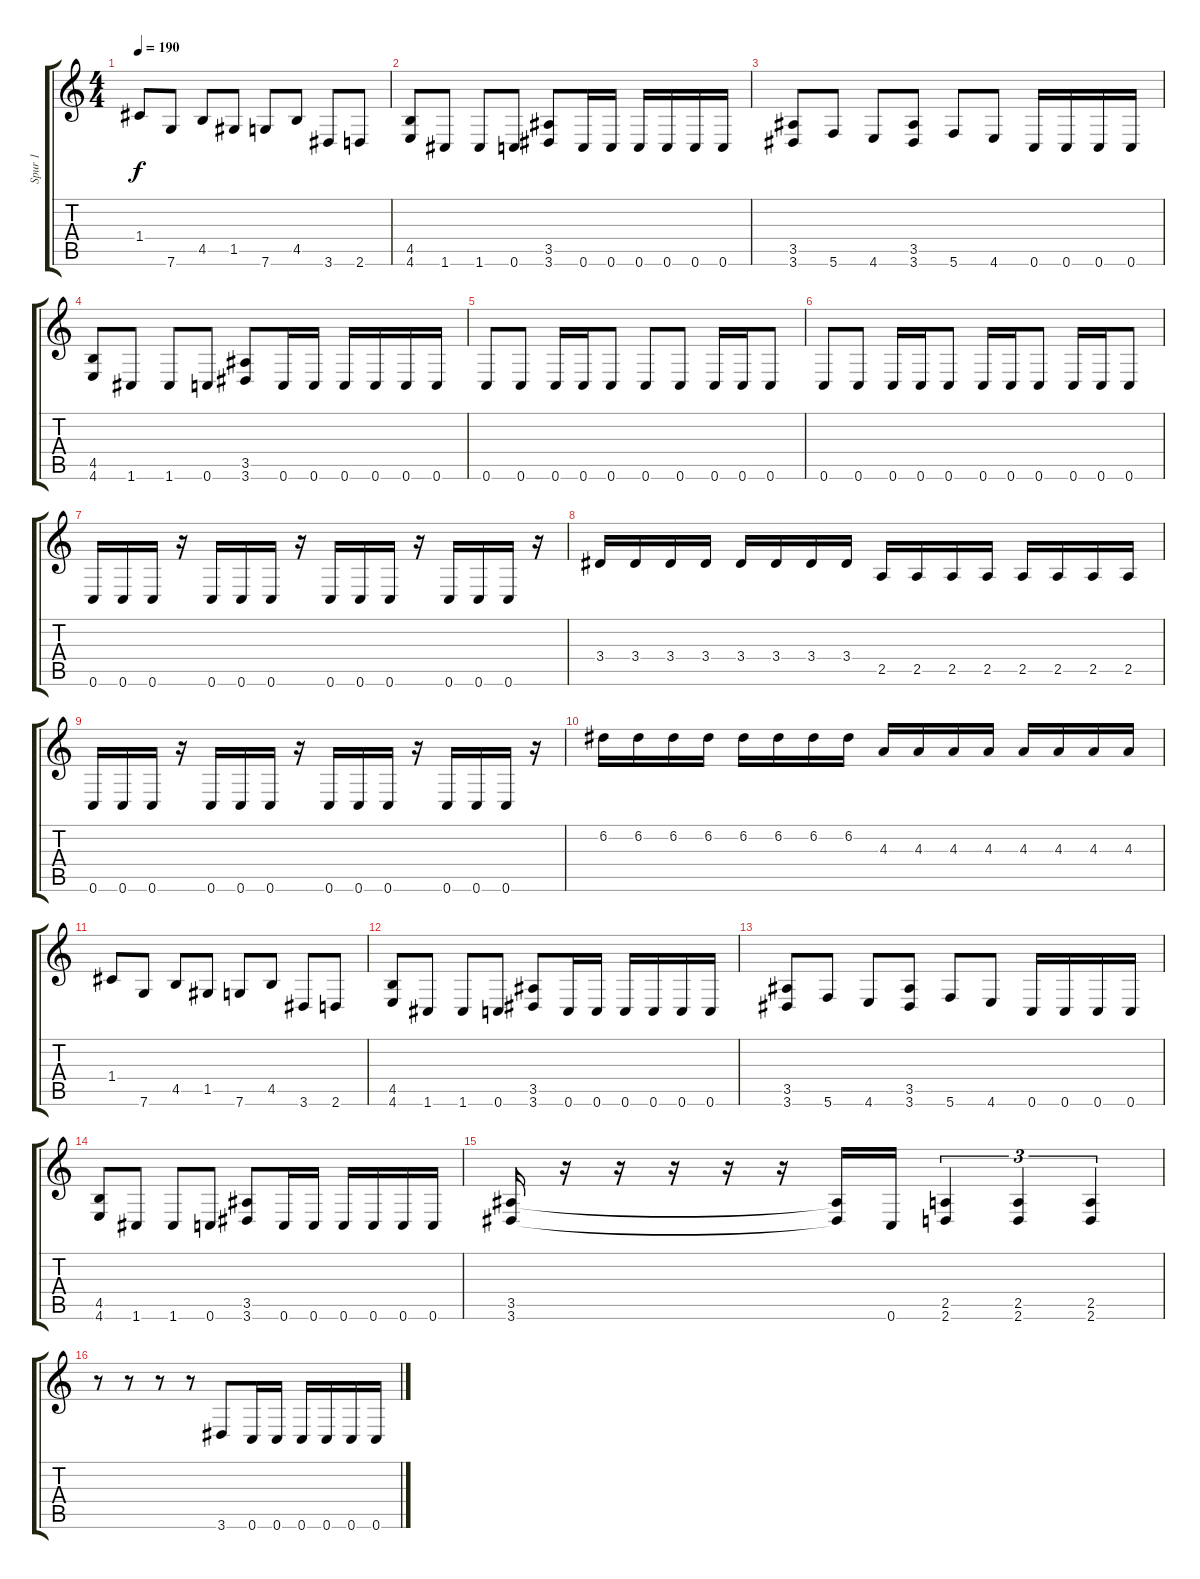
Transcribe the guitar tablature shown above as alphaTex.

\track ("Spur 1" "Spur 1") {instrument distortionguitar}
\staff {score tabs}
\tuning (D4 A3 F3 C3 G2 C2) {hide}
\ts (4 4)
\tempo 190
\clef g2
\ks c
1.4.8{dy f} 7.6.8 4.5.8 1.5.8 7.6.8 4.5.8 3.6.8 2.6.8 |
(4.5 4.6).8 1.6.8 1.6.8 0.6.8 (3.5 3.6).8 0.6.16 0.6.16 0.6.16 0.6.16 0.6.16 0.6.16 |
(3.5 3.6).8 5.6.8 4.6.8 (3.5 3.6).8 5.6.8 4.6.8 0.6.16 0.6.16 0.6.16 0.6.16 |
(4.5 4.6).8 1.6.8 1.6.8 0.6.8 (3.5 3.6).8 0.6.16 0.6.16 0.6.16 0.6.16 0.6.16 0.6.16 |
0.6.8 0.6.8 0.6.16 0.6.16 0.6.8 0.6.8 0.6.8 0.6.16 0.6.16 0.6.8 |
0.6.8 0.6.8 0.6.16 0.6.16 0.6.8 0.6.16 0.6.16 0.6.8 0.6.16 0.6.16 0.6.8 |
0.6.16 0.6.16 0.6.16 r.16 0.6.16 0.6.16 0.6.16 r.16 0.6.16 0.6.16 0.6.16 r.16 0.6.16 0.6.16 0.6.16 r.16 |
3.4.16 3.4.16 3.4.16 3.4.16 3.4.16 3.4.16 3.4.16 3.4.16 2.5.16 2.5.16 2.5.16 2.5.16 2.5.16 2.5.16 2.5.16 2.5.16 |
0.6.16 0.6.16 0.6.16 r.16 0.6.16 0.6.16 0.6.16 r.16 0.6.16 0.6.16 0.6.16 r.16 0.6.16 0.6.16 0.6.16 r.16 |
6.2.16 6.2.16 6.2.16 6.2.16 6.2.16 6.2.16 6.2.16 6.2.16 4.3.16 4.3.16 4.3.16 4.3.16 4.3.16 4.3.16 4.3.16 4.3.16 |
1.4.8 7.6.8 4.5.8 1.5.8 7.6.8 4.5.8 3.6.8 2.6.8 |
(4.5 4.6).8 1.6.8 1.6.8 0.6.8 (3.5 3.6).8 0.6.16 0.6.16 0.6.16 0.6.16 0.6.16 0.6.16 |
(3.5 3.6).8 5.6.8 4.6.8 (3.5 3.6).8 5.6.8 4.6.8 0.6.16 0.6.16 0.6.16 0.6.16 |
(4.5 4.6).8 1.6.8 1.6.8 0.6.8 (3.5 3.6).8 0.6.16 0.6.16 0.6.16 0.6.16 0.6.16 0.6.16 |
(3.5 3.6).16 r.16 r.16 r.16 r.16 r.16 (3.5{t} 3.6{t}).16 0.6.16 (2.5 2.6).4{tu (3 2)} (2.5 2.6).4{tu (3 2)} (2.5 2.6).4{tu (3 2)} |
r.8 r.8 r.8 r.8 3.6.8 0.6.16 0.6.16 0.6.16 0.6.16 0.6.16 0.6.16
